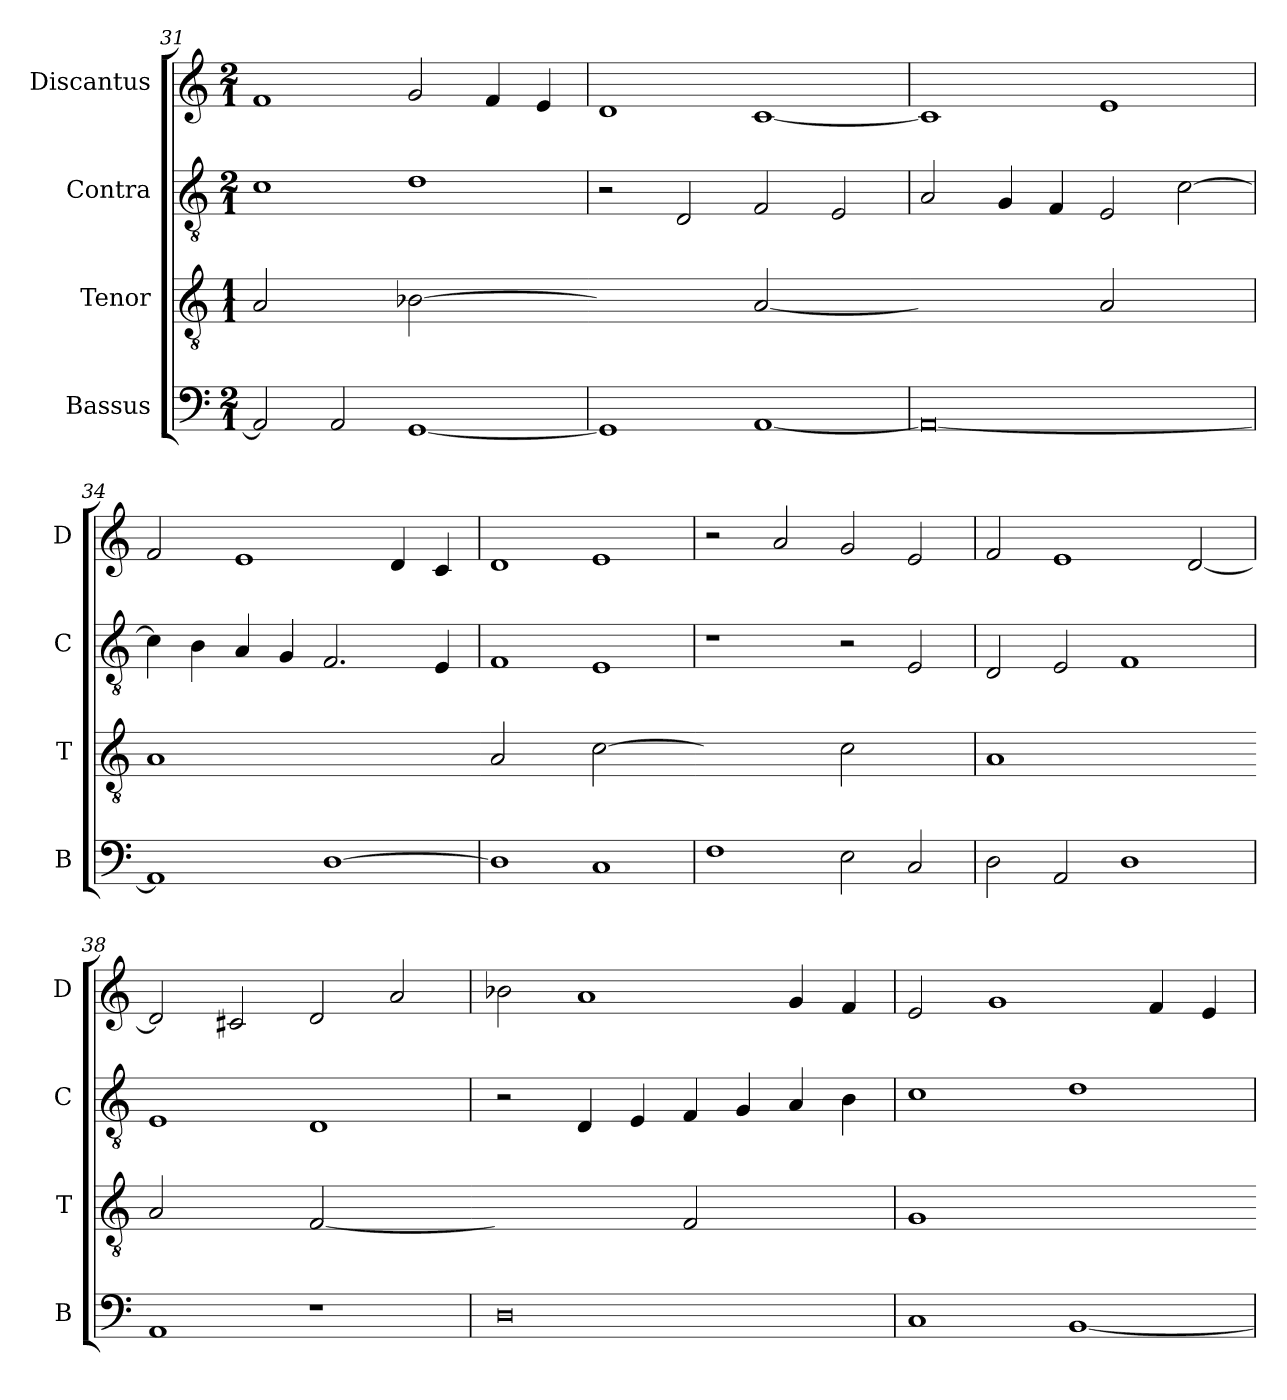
**kern	**kern	**kern	**kern
*part4	*part3	*part2	*part1
*staff4	*staff3	*staff2	*staff1
*I"Bassus	*I"Tenor	*I"Contra	*I"Discantus
*I'B	*I'T	*I'C	*I'D
*clefF4	*clefGv2	*clefGv2	*clefG2
*k[]	*k[]	*k[]	*k[]
*M2/1	*M1/1	*M2/1	*M2/1
=31	=31	=31	=31
!	!LO:N:vis=2	!	!
2AA/]	1A/	1c	1f
2AA/	.	.	.
!	!LO:N:vis=2	!	!
[1GG	[1B-X\	1d	2g/
.	.	.	4f/
.	.	.	4e/
=32	=32-	=32	=32
!	!LO:N:vis=2	!	!
1GG]	1B-\yy]	2r	1d
.	.	2D/	.
!	!LO:N:vis=2	!	!
[1AA	[1A/	2F/	[1c
.	.	2E/	.
=33	=33-	=33	=33
!	!LO:N:vis=2	!	!
0AA_	1A/yy]	2A/	1c]
.	.	4G/	.
.	.	4F/	.
!	!LO:N:vis=2	!	!
.	1A/	2E/	1e
.	.	[2c\	.
=34	=34	=34	=34
!	!LO:N:vis=1	!	!
1AA]	0A	4c\]	2f/
.	.	4B\	.
.	.	4A/	1e
.	.	4G/	.
[1D	.	2.F/	.
.	.	.	4d/
.	.	4E/	4c/
=35	=35-	=35	=35
!	!LO:N:vis=2	!	!
1D]	1A/	1F	1d
!	!LO:N:vis=2	!	!
1C	[1c\	1E	1e
=36	=36-	=36	=36
!	!LO:N:vis=2	!	!
1F	1c\yy]	1r	2r
.	.	.	2a/
!	!LO:N:vis=2	!	!
2E\	1c\	2r	2g/
2C/	.	2E/	2e/
=37	=37	=37	=37
!	!LO:N:vis=1	!	!
2D\	0A	2D/	2f/
2AA/	.	2E/	1e
1D	.	1F	.
.	.	.	[2d/
=38	=38-	=38	=38
!	!LO:N:vis=2	!	!
1AA	1A/	1E	2d/]
.	.	.	2c#X/
!	!LO:N:vis=2	!	!
1r	[1F/	1D	2d/
.	.	.	2a/
=39	=39-	=39	=39
!	!LO:N:vis=2	!	!
0D	1F/yy]	2r	2b-X\
.	.	4D/	1a
.	.	4E/	.
!	!LO:N:vis=2	!	!
.	1F/	4F/	.
.	.	4G/	.
.	.	4A/	4g/
.	.	4B\	4f/
=40	=40	=40	=40
!	!LO:N:vis=1	!	!
1C	0G	1c	2e/
.	.	.	1g
[1BB	.	1d	.
.	.	.	4f/
.	.	.	4e/
=	=-	=	=
*-	*-	*-	*-
